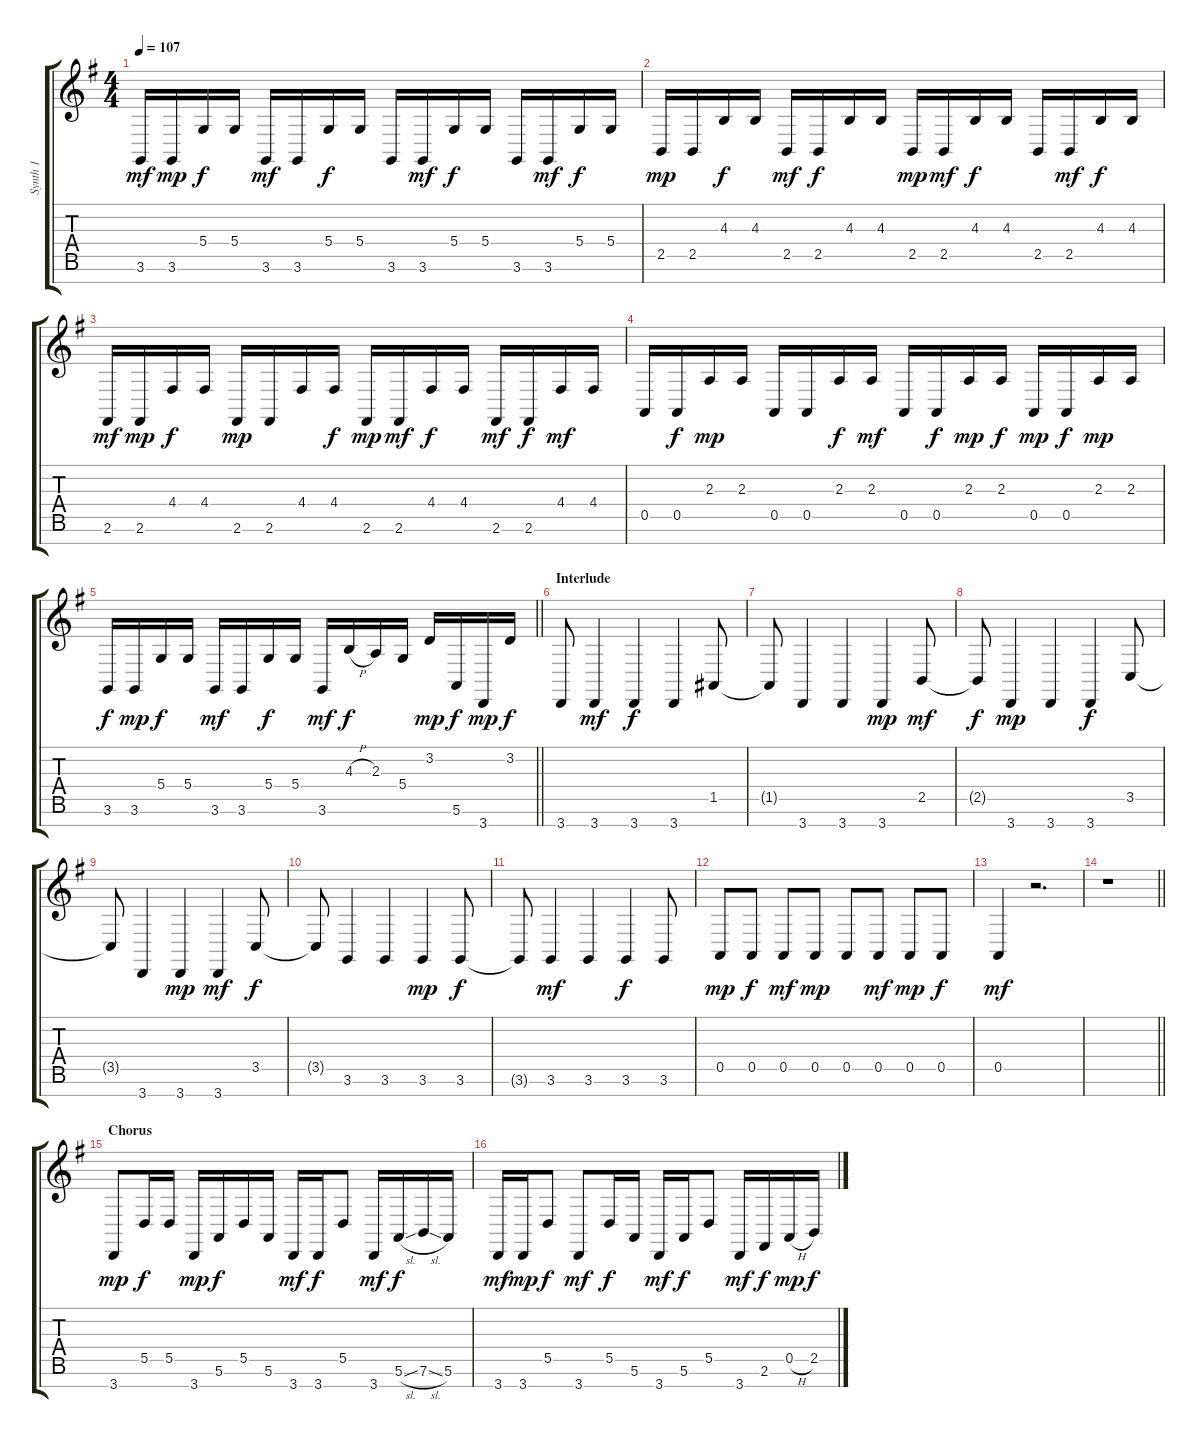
\track ("Synth 1" "Synth 1") {instrument lead2sawtooth}
\staff {score tabs}
\tuning (E4 B3 G3 D3 A2 E2 B1) {hide}
\ts (4 4)
\tempo 107
\clef g2
\ks g
3.6.16{dy mf} 3.6.16{dy mp} 5.4.16{dy f} 5.4.16 3.6.16{dy mf} 3.6.16 5.4.16{dy f} 5.4.16 3.6.16 3.6.16{dy mf} 5.4.16{dy f} 5.4.16 3.6.16 3.6.16{dy mf} 5.4.16{dy f} 5.4.16 |
2.5.16{dy mp} 2.5.16 4.3.16{dy f} 4.3.16 2.5.16{dy mf} 2.5.16{dy f} 4.3.16 4.3.16 2.5.16{dy mp} 2.5.16{dy mf} 4.3.16{dy f} 4.3.16 2.5.16 2.5.16{dy mf} 4.3.16{dy f} 4.3.16 |
2.6.16{dy mf} 2.6.16{dy mp} 4.4.16{dy f} 4.4.16 2.6.16{dy mp} 2.6.16 4.4.16 4.4.16{dy f} 2.6.16{dy mp} 2.6.16{dy mf} 4.4.16{dy f} 4.4.16 2.6.16{dy mf} 2.6.16{dy f} 4.4.16{dy mf} 4.4.16 |
0.5.16 0.5.16{dy f} 2.3.16{dy mp} 2.3.16 0.5.16 0.5.16 2.3.16{dy f} 2.3.16{dy mf} 0.5.16 0.5.16{dy f} 2.3.16{dy mp} 2.3.16{dy f} 0.5.16{dy mp} 0.5.16{dy f} 2.3.16{dy mp} 2.3.16 |
\barLineRight lightlight
3.6.16{dy f} 3.6.16{dy mp} 5.4.16{dy f} 5.4.16 3.6.16{dy mf} 3.6.16 5.4.16{dy f} 5.4.16 3.6.16{dy mf} 4.3{h}.16{dy f} 2.3.16 5.4.16 3.2.16{dy mp} 5.6.16{dy f} 3.7.16{dy mp} 3.2.16{dy f} |
\section ("" "Interlude")
3.7.8 3.7.4{dy mf} 3.7.4{dy f} 3.7.4 1.5.8 |
1.5{t}.8 3.7.4 3.7.4 3.7.4{dy mp} 2.5.8{dy mf} |
2.5{t}.8{dy f} 3.7.4{dy mp} 3.7.4 3.7.4{dy f} 3.5.8 |
3.5{t}.8 3.7.4 3.7.4{dy mp} 3.7.4{dy mf} 3.5.8{dy f} |
3.5{t}.8 3.6.4 3.6.4 3.6.4{dy mp} 3.6.8{dy f} |
3.6{t}.8 3.6.4{dy mf} 3.6.4 3.6.4{dy f} 3.6.8 |
0.5.8{dy mp} 0.5.8{dy f} 0.5.8{dy mf} 0.5.8{dy mp} 0.5.8 0.5.8{dy mf} 0.5.8{dy mp} 0.5.8{dy f} |
0.5.4{dy mf} r.2{d} |
\barLineRight lightlight
r.1 |
\section ("" "Chorus")
3.7.8{dy mp} 5.5.16{dy f} 5.5.16 3.7.16{dy mp} 5.6.16{dy f} 5.5.16 5.6.16 3.7.16{dy mf} 3.7.16{dy f} 5.5.8 3.7.16{dy mf} 5.6{sl}.16{dy f} 7.6{sl}.16 5.6.16 |
3.7.16{dy mf} 3.7.16{dy mp} 5.5.8{dy f} 3.7.8{dy mf} 5.5.16{dy f} 5.6.16 3.7.16{dy mf} 5.6.16{dy f} 5.5.8 3.7.16{dy mf} 2.6.16{dy f} 0.5{h}.16{dy mp} 2.5.16{dy f}
